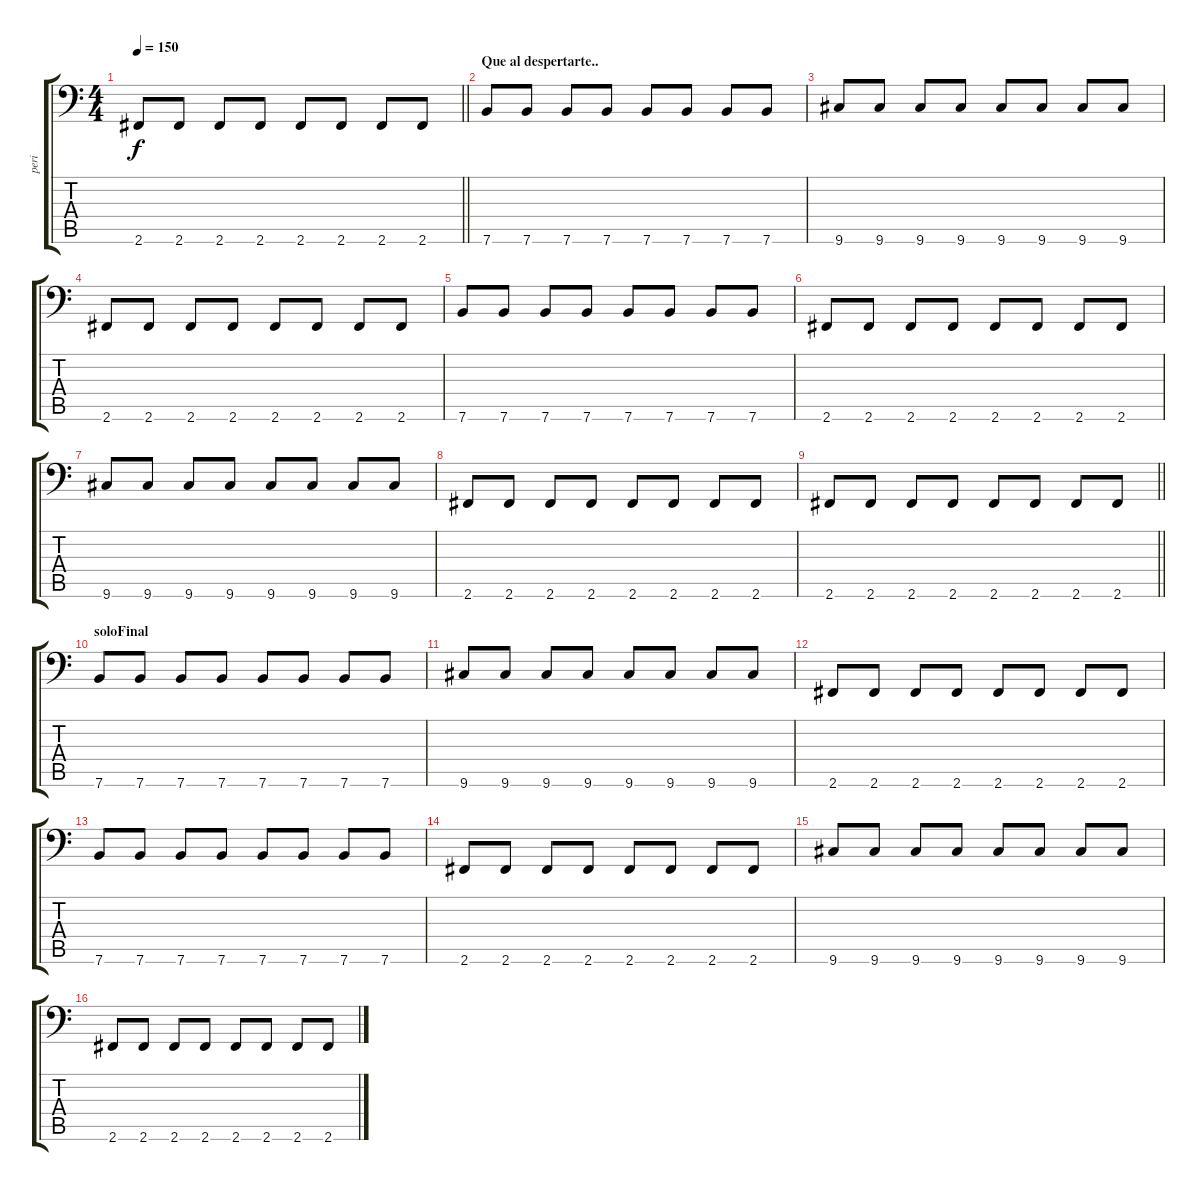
\track ("peri" "peri") {instrument electricbassfinger}
\staff {score tabs}
\tuning (E4 B3 G3 D3 A2 E1) {hide}
\ts (4 4)
\tempo 150
\clef f4
\barLineRight lightlight
\ks c
2.6.8{dy f} 2.6.8 2.6.8 2.6.8 2.6.8 2.6.8 2.6.8 2.6.8 |
\section ("" "Que al despertarte..")
7.6.8 7.6.8 7.6.8 7.6.8 7.6.8 7.6.8 7.6.8 7.6.8 |
9.6.8 9.6.8 9.6.8 9.6.8 9.6.8 9.6.8 9.6.8 9.6.8 |
2.6.8 2.6.8 2.6.8 2.6.8 2.6.8 2.6.8 2.6.8 2.6.8 |
7.6.8 7.6.8 7.6.8 7.6.8 7.6.8 7.6.8 7.6.8 7.6.8 |
2.6.8 2.6.8 2.6.8 2.6.8 2.6.8 2.6.8 2.6.8 2.6.8 |
9.6.8 9.6.8 9.6.8 9.6.8 9.6.8 9.6.8 9.6.8 9.6.8 |
2.6.8 2.6.8 2.6.8 2.6.8 2.6.8 2.6.8 2.6.8 2.6.8 |
\barLineRight lightlight
2.6.8 2.6.8 2.6.8 2.6.8 2.6.8 2.6.8 2.6.8 2.6.8 |
\section ("" "soloFinal")
7.6.8 7.6.8 7.6.8 7.6.8 7.6.8 7.6.8 7.6.8 7.6.8 |
9.6.8 9.6.8 9.6.8 9.6.8 9.6.8 9.6.8 9.6.8 9.6.8 |
2.6.8 2.6.8 2.6.8 2.6.8 2.6.8 2.6.8 2.6.8 2.6.8 |
7.6.8 7.6.8 7.6.8 7.6.8 7.6.8 7.6.8 7.6.8 7.6.8 |
2.6.8 2.6.8 2.6.8 2.6.8 2.6.8 2.6.8 2.6.8 2.6.8 |
9.6.8 9.6.8 9.6.8 9.6.8 9.6.8 9.6.8 9.6.8 9.6.8 |
2.6.8 2.6.8 2.6.8 2.6.8 2.6.8 2.6.8 2.6.8 2.6.8
